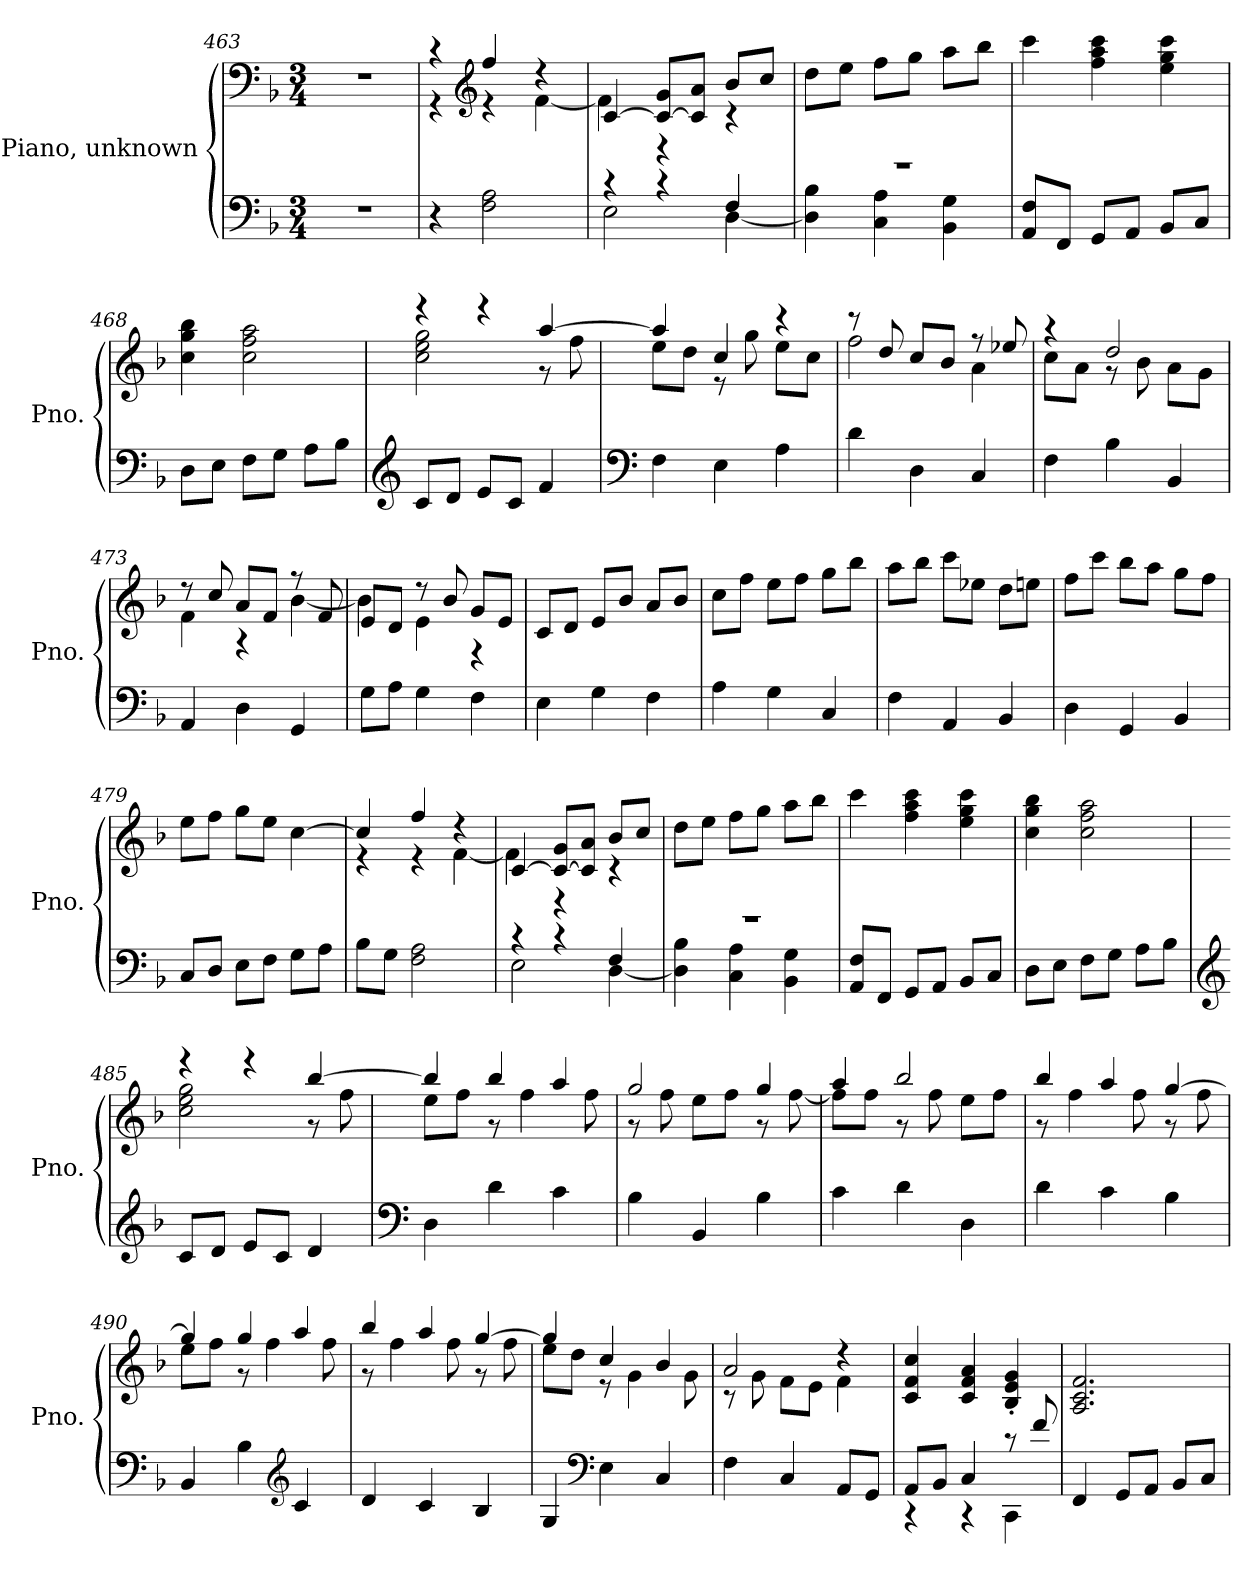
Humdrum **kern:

**kern	**kern
*part1	*part1
*staff2	*staff1
*I"Piano, unknown	*
*I'Pno.	*
!!LO:LB:g=z
*clefF4	*clefF4
*k[b-]	*k[b-]
*M3/4	*M3/4
=463	=463
2.r	2.r
=464	=464
*	*^
4r	4r	4r
*	*clefG2	*
2F\ 2A\	4ff/	4r
.	4r	[4f\
=465	=465	=465
*^	*	*
4r	2E\	[4c/	4f\]
4r	.	8c/_ 8g/L	4r
.	.	8c/] 8a/J	.
4F/	[4D\	8b-/L	4r
.	.	8cc/J	.
*	*	*v	*v
=466	=466	=466
2.r	4D\] 4B-\	8dd\L
.	.	8ee\J
.	4C\ 4A\	8ff\L
.	.	8gg\J
.	4BB-\ 4G\	8aa\L
.	.	8bb-\J
*v	*v	*
=467	=467
8AA/ 8F/L	4ccc\
8FF/J	.
8GG/L	4ff\ 4aa\ 4ccc\
8AA/J	.
8BB-/L	4ee\ 4gg\ 4ccc\
8C/J	.
=468	=468
8D\L	4cc\ 4gg\ 4bb-\
8E\J	.
8F\L	2cc\ 2ff\ 2aa\
8G\J	.
8A\L	.
8B-\J	.
=469	=469
*clefG2	*
*	*^
8c/L	4r	2cc\ 2ee\ 2gg\
8d/J	.	.
8e/L	4r	.
8c/J	.	.
4f/	[4aa/	8r
.	.	8ff\
!!LO:LB:g=z	!!
=470	=470	=470
*clefF4	*	*
4F\	4aa/]	8ee\L
.	.	8dd\J
4E\	4cc/	8r
.	.	8gg\
4A\	4r	8ee\L
.	.	8cc\J
=471	=471	=471
4d\	8r	2ff\
.	8dd/	.
4D\	8cc/L	.
.	8b-/J	.
4C/	8r	4a\
.	8ee-X/	.
=472	=472	=472
4F\	4r	8cc\L
.	.	8a\J
4B-\	2dd/	8r
.	.	8b-\
4BB-/	.	8a\L
.	.	8g\J
=473	=473	=473
4AA/	8r	4f\
.	8cc/	.
4D\	8a/L	4r
.	8f/J	.
4GG/	8r	[4b-\
.	8f/	.
=474	=474	=474
8G\L	8e/L	4b-\]
8A\J	8d/J	.
4G\	8r	4e\
.	8b-/	.
4F\	8g/L	4r
.	8e/J	.
*	*v	*v
=475	=475
4E\	8c/L
.	8d/J
4G\	8e/L
.	8b-/J
4F\	8a/L
.	8b-/J
!!LO:LB:g=z
=476	=476
4A\	8cc\L
.	8ff\J
4G\	8ee\L
.	8ff\J
4C/	8gg\L
.	8bb-\J
=477	=477
4F\	8aa\L
.	8bb-\J
4AA/	8ccc\L
.	8ee-X\J
4BB-/	8dd\L
.	8een\J
=478	=478
4D\	8ff\L
.	8ccc\J
4GG/	8bb-\L
.	8aa\J
4BB-/	8gg\L
.	8ff\J
=479	=479
8C/L	8ee\L
8D/J	8ff\J
8E\L	8gg\L
8F\J	8ee\J
8G\L	[4cc\
8A\J	.
=480	=480
*	*^
8B-\L	4cc/]	4r
8G\J	.	.
2F\ 2A\	4ff/	4r
.	4r	[4f\
=481	=481	=481
*^	*	*
4r	2E\	[4c/	4f\]
4r	.	8c/_ 8g/L	4r
.	.	8c/] 8a/J	.
4F/	[4D\	8b-/L	4r
.	.	8cc/J	.
*	*	*v	*v
!!LO:LB:g=z
=482	=482	=482
2.r	4D\] 4B-\	8dd\L
.	.	8ee\J
.	4C\ 4A\	8ff\L
.	.	8gg\J
.	4BB-\ 4G\	8aa\L
.	.	8bb-\J
*v	*v	*
=483	=483
8AA/ 8F/L	4ccc\
8FF/J	.
8GG/L	4ff\ 4aa\ 4ccc\
8AA/J	.
8BB-/L	4ee\ 4gg\ 4ccc\
8C/J	.
=484	=484
8D\L	4cc\ 4gg\ 4bb-\
8E\J	.
8F\L	2cc\ 2ff\ 2aa\
8G\J	.
8A\L	.
8B-\J	.
=485	=485
*clefG2	*
*	*^
8c/L	4r	2cc\ 2ee\ 2gg\
8d/J	.	.
8e/L	4r	.
8c/J	.	.
4d/	[4bb-/	8r
.	.	8ff\
=486	=486	=486
*clefF4	*	*
4D\	4bb-/]	8ee\L
.	.	8ff\J
4d\	4bb-/	8r
.	.	4ff\
4c\	4aa/	.
.	.	8ff\
=487	=487	=487
4B-\	2gg/	8r
.	.	8ff\
4BB-/	.	8ee\L
.	.	8ff\J
4B-\	4gg/	8r
.	.	[8ff\
!!LO:PB:g=z	!!
=488	=488	=488
4c\	4aa/	8ff\L]
.	.	8ff\J
4d\	2bb-/	8r
.	.	8ff\
4D\	.	8ee\L
.	.	8ff\J
=489	=489	=489
4d\	4bb-/	8r
.	.	4ff\
4c\	4aa/	.
.	.	8ff\
4B-\	[4gg/	8r
.	.	8ff\
=490	=490	=490
4BB-/	4gg/]	8ee\L
.	.	8ff\J
4B-\	4gg/	8r
.	.	4ff\
*clefG2	*	*
4c/	4aa/	.
.	.	8ff\
=491	=491	=491
4d/	4bb-/	8r
.	.	4ff\
4c/	4aa/	.
.	.	8ff\
4B-/	[4gg/	8r
.	.	8ff\
=492	=492	=492
4G/	4gg/]	8ee\L
.	.	8dd\J
*clefF4	*	*
4E\	4cc/	8r
.	.	4g\
4C/	4b-/	.
.	.	8g\
=493	=493	=493
4F\	2a/	8r
.	.	8g\
4C/	.	8f\L
.	.	8e\J
8AA/L	4r	4f\
8GG/J	.	.
*	*v	*v
!!LO:LB:g=z
=494	=494
*^	*
8AA/L	4r	4c/ 4f/ 4cc/
8BB-/J	.	.
4C/	4r	4c/ 4f/ 4a/
8r	4CC\	4B-/' 4e/' 4g/'
8f/	.	.
*v	*v	*
=495	=495
4FF/	2.A/ 2.c/ 2.f/
8GG/L	.
8AA/J	.
8BB-/L	.
8C/J	.
=	=
*-	*-
